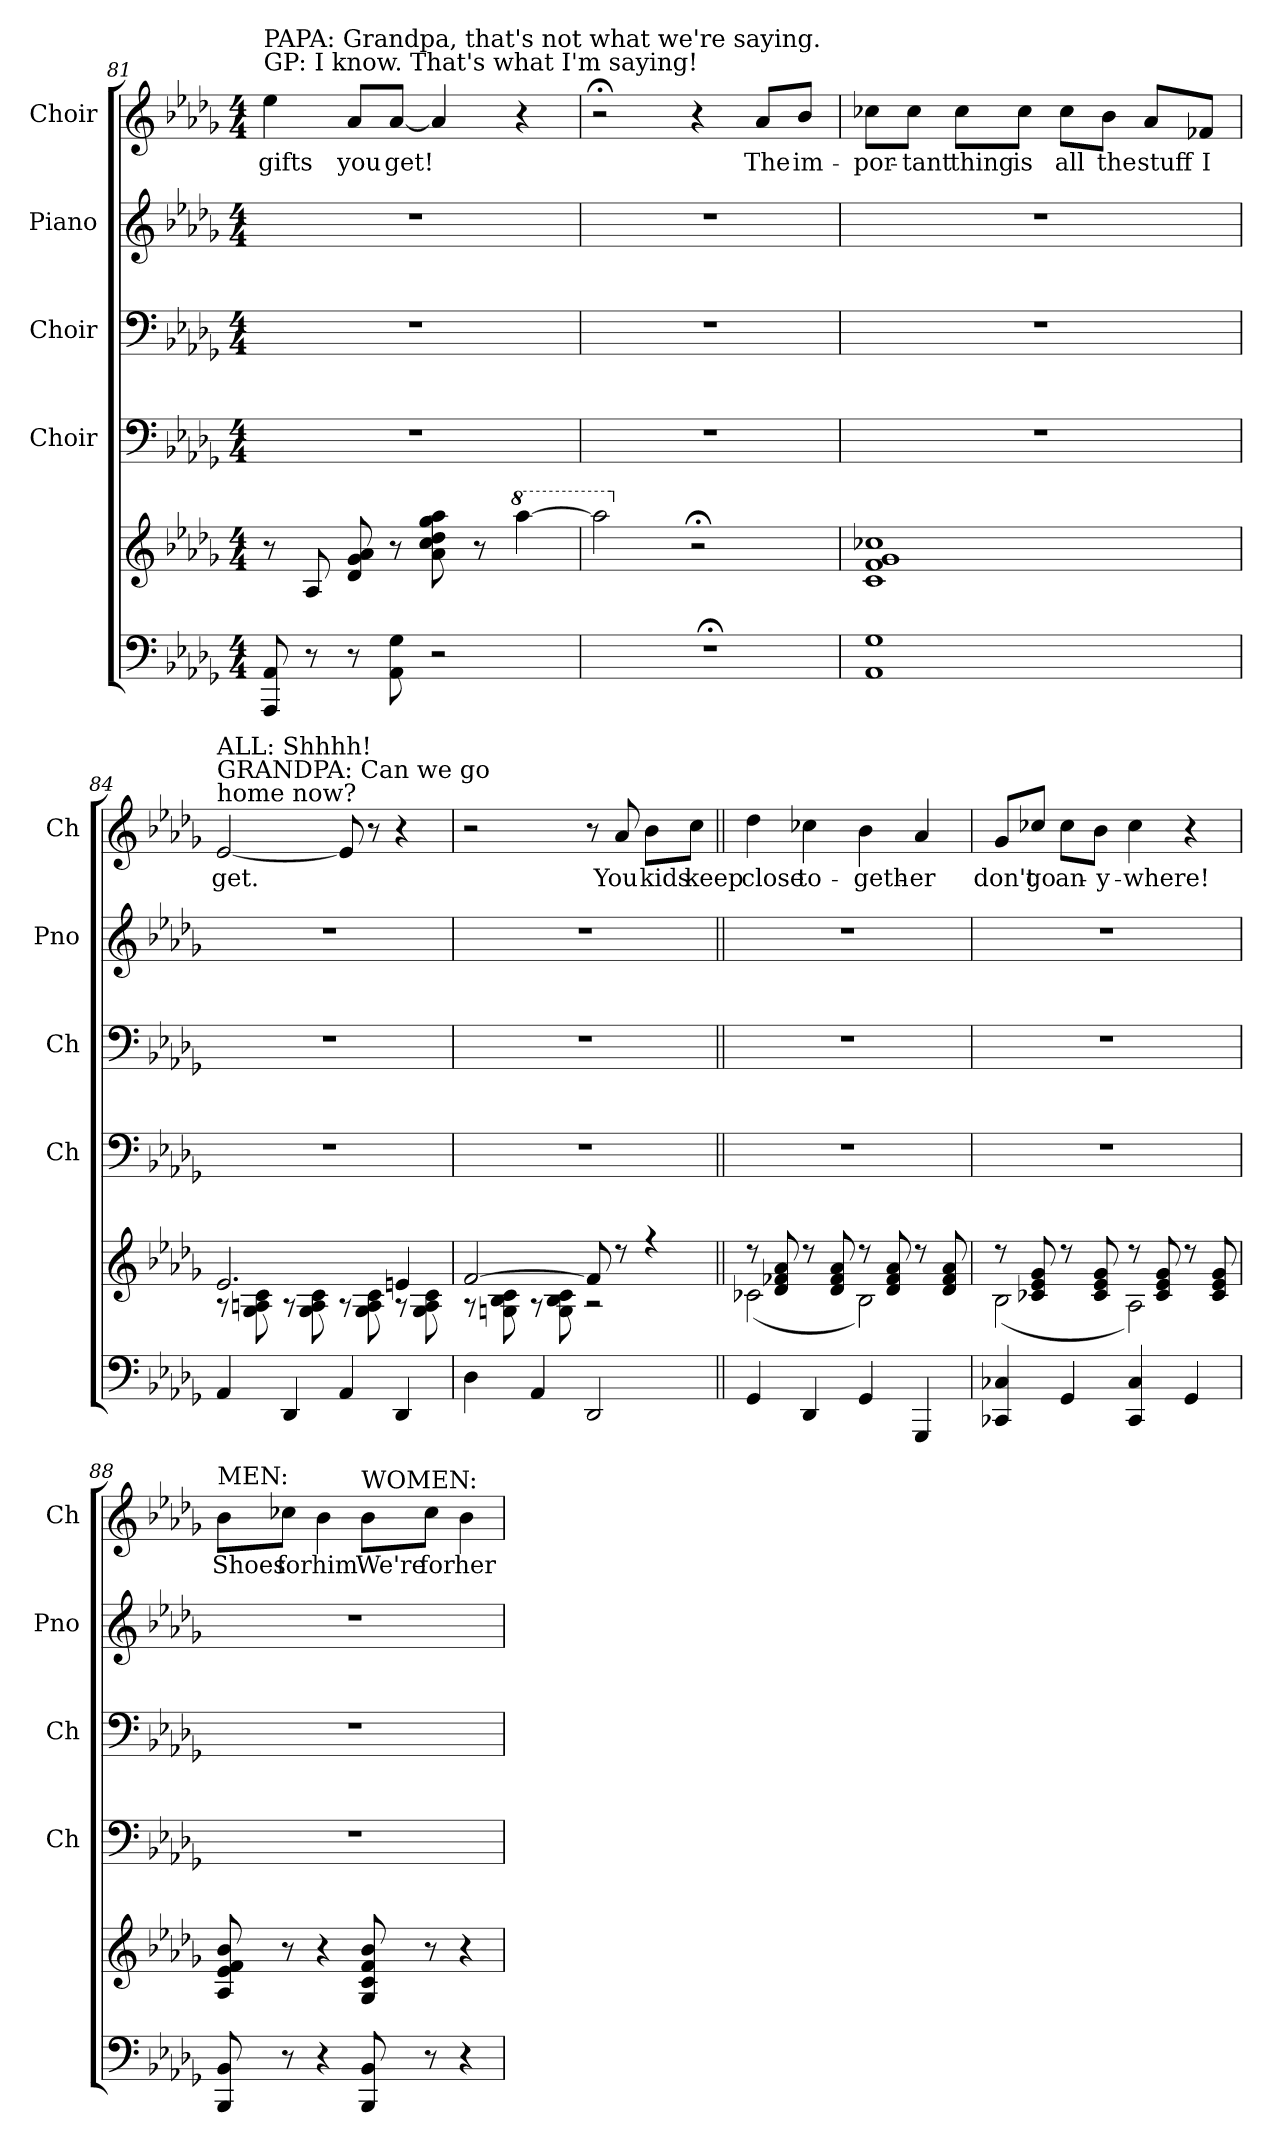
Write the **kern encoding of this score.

**kern	**kern	**kern	**kern	**kern	**kern	**text	**dynam
*part5	*part5	*part4	*part3	*part2	*part1	*part1	*part1
*staff6	*staff5	*staff4	*staff3	*staff2	*staff1	*staff1	*staff1
*	*	*I"Choir	*I"Choir	*I"Piano	*I"Choir	*	*
*	*	*I'Ch	*I'Ch	*I'Pno	*I'Ch	*	*
*clefF4	*clefG2	*clefF4	*clefF4	*clefG2	*clefG2	*	*
*k[b-e-a-d-g-]	*k[b-e-a-d-g-]	*k[b-e-a-d-g-]	*k[b-e-a-d-g-]	*k[b-e-a-d-g-]	*k[b-e-a-d-g-]	*	*
*M4/4	*M4/4	*M4/4	*M4/4	*M4/4	*M4/4	*	*
=81	=81	=81	=81	=81	=81	=81	=81
!	!	!	!	!	!LO:TX:t=PAPA&colon; Grandpa, that's not what we're saying.\nGP&colon; I know. That's what I'm saying!	!	!
8AAA- 8AA-	8r	1r	1r	1r	4ee-	gifts	.
8r	8A-	.	.	.	.	.	.
8r	8d- 8g- 8a-	.	.	.	8a-L	you	.
8AA- 8G-	8r	.	.	.	[8a-J	get!	.
2r	8a- 8cc 8dd- 8gg- 8aa-	.	.	.	4a-]	.	.
.	8r	.	.	.	.	.	.
*	*8va	*	*	*	*	*	*
.	[4aaa-	.	.	.	4r	.	.
=82	=82	=82	=82	=82	=82	=82	=82
1r;<	2aaa-]	1r	1r	1r	2r;<	.	.
*	*X8va	*	*	*	*	*	*
.	2r;<	.	.	.	4r	.	.
.	.	.	.	.	8a-L	The	♩ = 116
.	.	.	.	.	8b-J	im-	.
=83	=83	=83	=83	=83	=83	=83	=83
1AA- 1G-	1c 1f 1g- 1cc-X	1r	1r	1r	8cc-XL	-por-	.
.	.	.	.	.	8cc-J	-tant	.
.	.	.	.	.	8cc-L	thing	.
.	.	.	.	.	8cc-J	is	.
.	.	.	.	.	8cc-L	all	.
.	.	.	.	.	8b-J	the	.
.	.	.	.	.	8a-L	stuff	.
.	.	.	.	.	8f-XJ	I	.
!!LO:LB:g=z
=84	=84	=84	=84	=84	=84	=84	=84
*	*^	*	*	*	*	*	*
!	!	!	!	!	!	!LO:TX:t=ALL&colon; Shhhh!\nGRANDPA&colon; Can we go \nhome now?	!	!
4AA-	2.e-	8r	1r	1r	1r	[2e-	get.	.
.	.	8G- 8An 8c	.	.	.	.	.	.
4DD-	.	8r	.	.	.	.	.	.
.	.	8G- 8A 8c	.	.	.	.	.	.
4AA-	.	8r	.	.	.	8e-]	.	.
.	.	8G- 8A 8c	.	.	.	8r	.	.
4DD-	4en	8r	.	.	.	4r	.	.
.	.	8G- 8A 8c	.	.	.	.	.	.
=85	=85	=85	=85	=85	=85	=85	=85	=85
4D-	[2f	8r	1r	1r	1r	2r	.	.
.	.	8Gn 8B- 8c	.	.	.	.	.	.
4AA-	.	8r	.	.	.	.	.	.
.	.	8G 8B- 8c	.	.	.	.	.	.
2DD-	8f]	2r	.	.	.	8r	.	.
.	8r	.	.	.	.	8a-	You	.
.	4r	.	.	.	.	8b-L	kids	.
.	.	.	.	.	.	8ccJ	keep	.
=86||	=86||	=86||	=86||	=86||	=86||	=86||	=86||	=86||
4GG-	8r	(2c-X	1r	1r	1r	4dd-	close	.
.	8d- 8f-X 8a-	.	.	.	.	.	.	.
4DD-	8r	.	.	.	.	4cc-X	to-	.
.	8d- 8f- 8a-	.	.	.	.	.	.	.
4GG-	8r	2B-)	.	.	.	4b-	-geth-	.
.	8d- 8f- 8a-	.	.	.	.	.	.	.
4GGG-	8r	.	.	.	.	4a-	-er	.
.	8d- 8f- 8a-	.	.	.	.	.	.	.
=87	=87	=87	=87	=87	=87	=87	=87	=87
4CC-X 4C-X	8r	(2B-	1r	1r	1r	8g-L	don't	.
.	8c-X 8e- 8g-	.	.	.	.	8cc-XJ	go	.
4GG-	8r	.	.	.	.	8cc-L	an-	.
.	8c- 8e- 8g-	.	.	.	.	8b-J	-y-	.
4CC- 4C-	8r	2A-)	.	.	.	4cc-	-where!	.
.	8c- 8e- 8g-	.	.	.	.	.	.	.
4GG-	8r	.	.	.	.	4r	.	.
.	8c- 8e- 8g-	.	.	.	.	.	.	.
*	*v	*v	*	*	*	*	*	*
!!LO:PB:g=z
=88	=88	=88	=88	=88	=88	=88	=88
!	!	!	!	!	!LO:TX:t=MEN&colon;	!	!
8BBB- 8BB-	8A- 8e- 8f 8b-	1r	1r	1r	8b-L	Shoes	.
8r	8r	.	.	.	8cc-XJ	for	.
4r	4r	.	.	.	4b-	him	.
!	!	!	!	!	!LO:TX:t=WOMEN&colon;	!	!
8BBB- 8BB-	8G- 8c 8f 8b-	.	.	.	8b-L	We're	.
8r	8r	.	.	.	8cc-J	for	.
4r	4r	.	.	.	4b-	her	.
=	=	=	=	=	=	=	=
*-	*-	*-	*-	*-	*-	*-	*-
